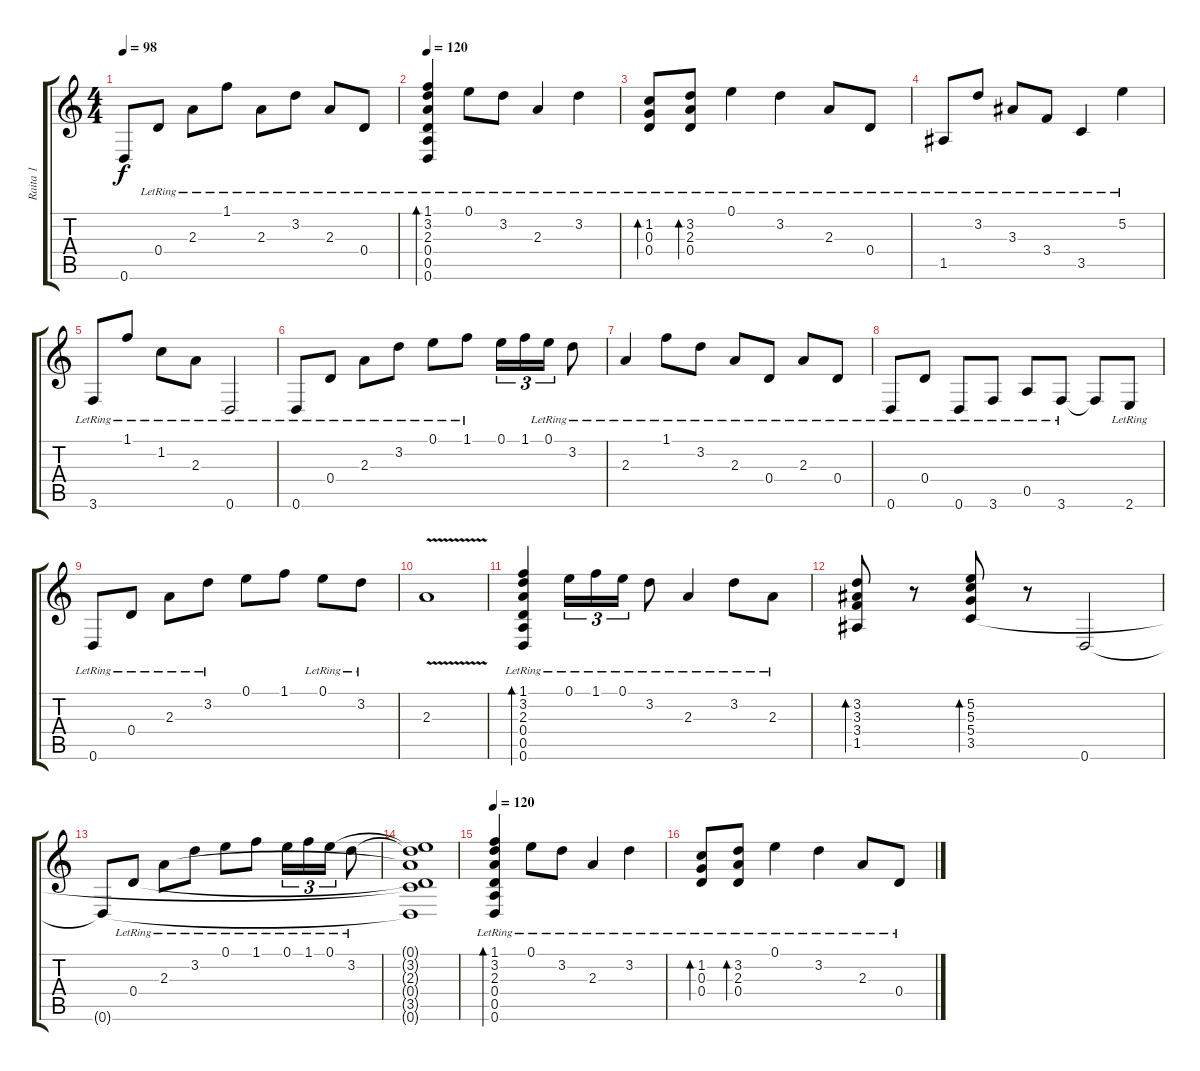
\track ("Raita 1" "Raita 1") {instrument acousticguitarsteel}
\staff {score tabs}
\tuning (E4 B3 G3 D3 A2 D2) {hide}
\ts (4 4)
\tempo 98
\clef g2
\ks c
0.6.8{dy f} 0.4{lr}.8 2.3{lr}.8 1.1{lr}.8 2.3{lr}.8 3.2{lr}.8 2.3{lr}.8 0.4{lr}.8 |
\tempo 120
(1.1{lr} 3.2{lr} 2.3{lr} 0.4{lr} 0.5{lr} 0.6{lr}).4{bd 60} 0.1{lr}.8 3.2{lr}.8 2.3{lr}.4 3.2{lr}.4 |
(1.2{lr} 0.3 0.4).8{bd 60} (3.2{lr} 2.3{lr} 0.4{lr}).8{bd 60} 0.1{lr}.4 3.2{lr}.4 2.3{lr}.8 0.4{lr}.8 |
1.5{lr}.8 3.2{lr}.8 3.3{lr}.8 3.4{lr}.8 3.5{lr}.4 5.2{lr}.4 |
3.6{lr}.8 1.1{lr}.8 1.2{lr}.8 2.3{lr}.8 0.6{lr}.2 |
0.6{lr}.8 0.4{lr}.8 2.3{lr}.8 3.2{lr}.8 0.1{lr}.8 1.1{lr}.8 0.1.16{tu (3 2)} 1.1.16{tu (3 2)} 0.1{lr}.16{tu (3 2)} 3.2{lr}.8 |
2.3{lr}.4 1.1{lr}.8 3.2{lr}.8 2.3{lr}.8 0.4{lr}.8 2.3{lr}.8 0.4{lr}.8 |
0.6{lr}.8 0.4{lr}.8 0.6{lr}.8 3.6{lr}.8 0.5{lr}.8 3.6{lr}.8 3.6{t}.8 2.6{lr}.8 |
0.6{lr}.8 0.4{lr}.8 2.3{lr}.8 3.2{lr}.8 0.1.8 1.1.8 0.1{lr}.8 3.2{lr}.8 |
2.3{v}.1 |
(1.1{lr} 3.2{lr} 2.3{lr} 0.4{lr} 0.5{lr} 0.6{lr}).4{bd 60} 0.1{lr}.16{tu (3 2)} 1.1{lr}.16{tu (3 2)} 0.1{lr}.16{tu (3 2)} 3.2{lr}.8 2.3{lr}.4 3.2{lr}.8 2.3{lr}.8 |
(3.2 3.3 3.4 1.5).8{bd 60} r.8 (5.2 5.3 5.4 3.5).8{bd 60} r.8 0.6.2 |
0.6{t}.8 0.4{lr}.8 2.3{lr}.8 3.2{lr}.8 0.1{lr}.8 1.1{lr}.8 0.1{lr}.16{tu (3 2)} 1.1{lr}.16{tu (3 2)} 0.1{lr}.16{tu (3 2)} 3.2{lr}.8 |
(0.1{t} 3.2{t} 2.3{t} 0.4{t} 3.5{t} 0.6{t}).1 |
\tempo 120
(1.1{lr} 3.2{lr} 2.3{lr} 0.4{lr} 0.5{lr} 0.6{lr}).4{bd 60} 0.1{lr}.8 3.2{lr}.8 2.3{lr}.4 3.2{lr}.4 |
(1.2{lr} 0.3 0.4).8{bd 60} (3.2{lr} 2.3{lr} 0.4{lr}).8{bd 60} 0.1{lr}.4 3.2{lr}.4 2.3{lr}.8 0.4{lr}.8
